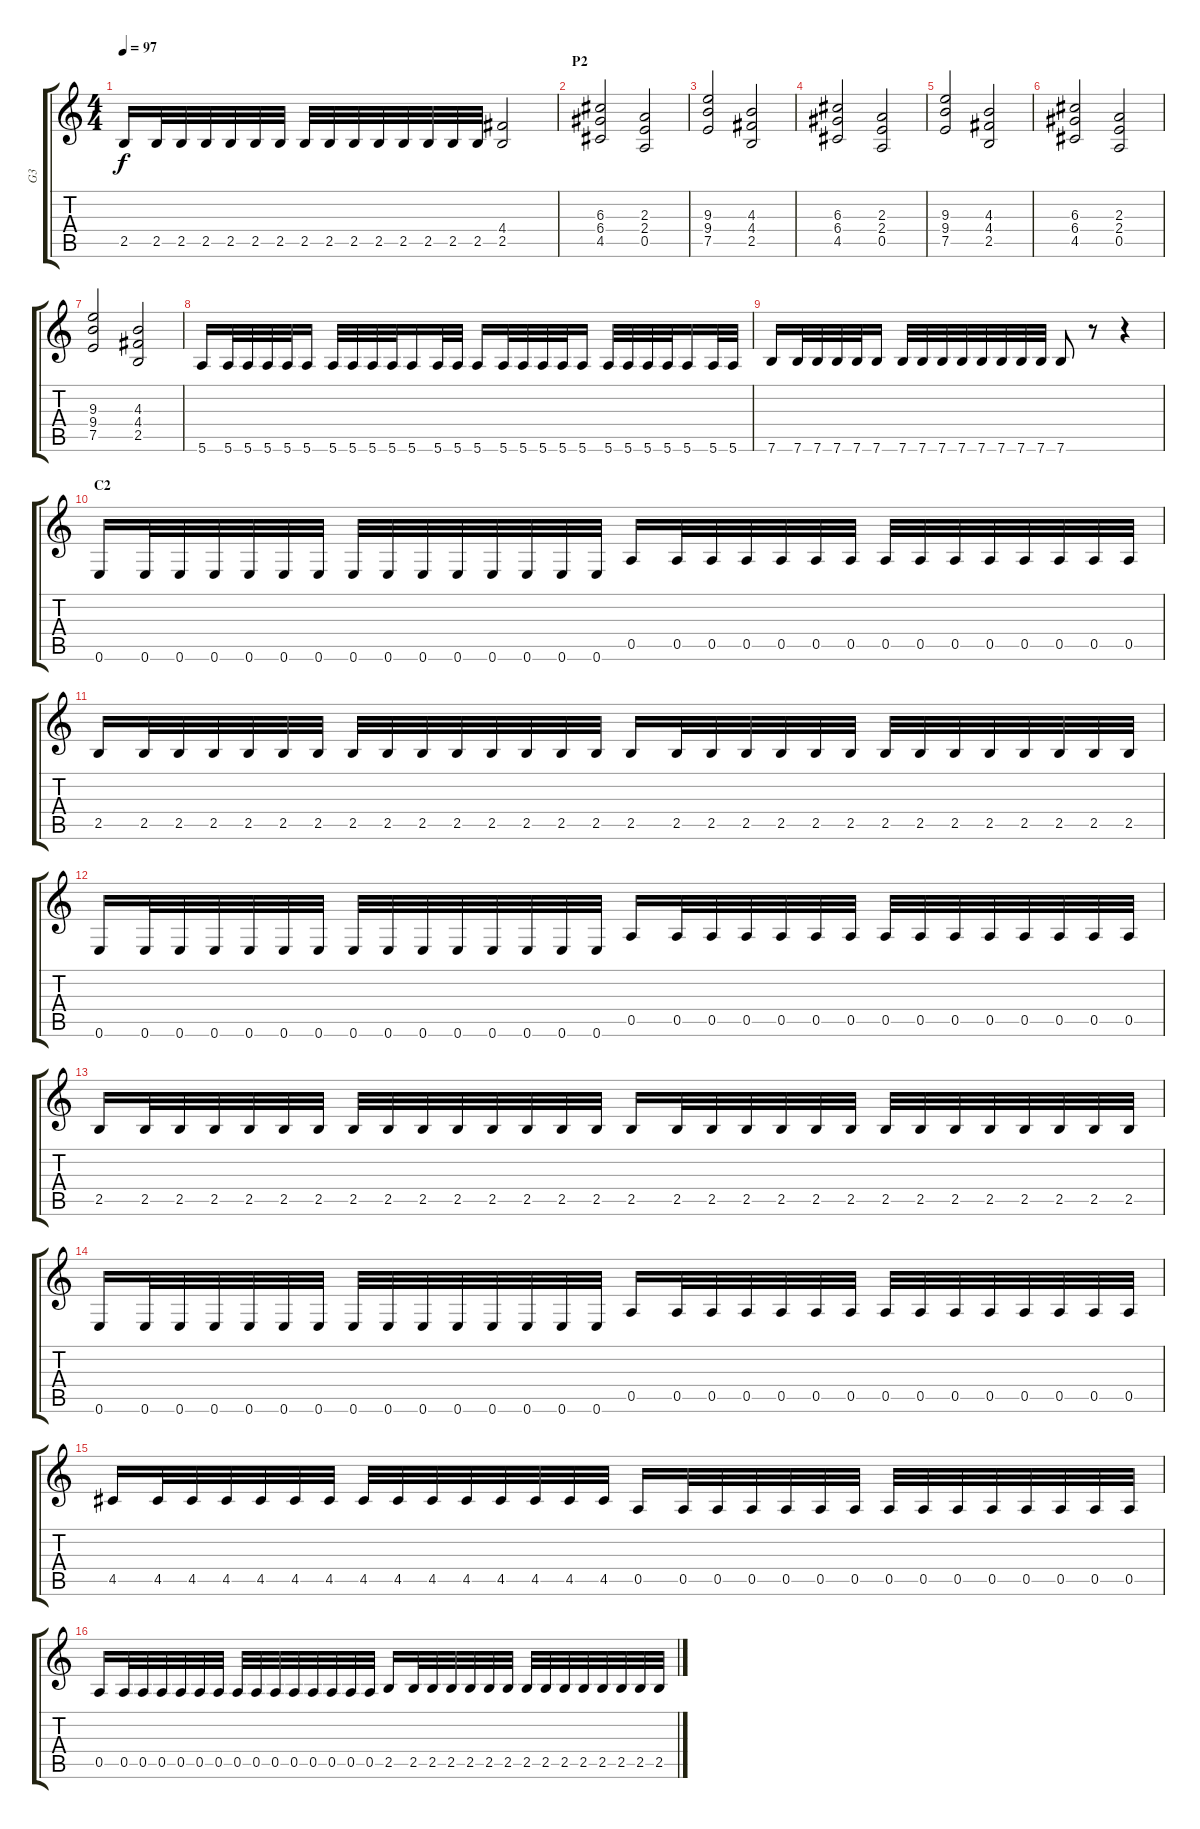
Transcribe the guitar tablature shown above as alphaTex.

\track ("G3" "G3") {instrument overdrivenguitar}
\staff {score tabs}
\tuning (E4 B3 G3 D3 A2 E2) {hide}
\ts (4 4)
\tempo 97
\clef g2
\ks c
2.5.16{dy f} 2.5.32 2.5.32 2.5.32 2.5.32 2.5.32 2.5.32 2.5.32 2.5.32 2.5.32 2.5.32 2.5.32 2.5.32 2.5.32 2.5.32 (4.4 2.5).2 |
\section ("" "P2")
(6.3 6.4 4.5).2 (2.3 2.4 0.5).2 |
(9.3 9.4 7.5).2 (4.3 4.4 2.5).2 |
(6.3 6.4 4.5).2 (2.3 2.4 0.5).2 |
(9.3 9.4 7.5).2 (4.3 4.4 2.5).2 |
(6.3 6.4 4.5).2 (2.3 2.4 0.5).2 |
(9.3 9.4 7.5).2 (4.3 4.4 2.5).2 |
5.6.16 5.6.32 5.6.32 5.6.32 5.6.32 5.6.16 5.6.32 5.6.32 5.6.32 5.6.32 5.6.16 5.6.32 5.6.32 5.6.16 5.6.32 5.6.32 5.6.32 5.6.32 5.6.16 5.6.32 5.6.32 5.6.32 5.6.32 5.6.16 5.6.32 5.6.32 |
7.6.16 7.6.32 7.6.32 7.6.32 7.6.32 7.6.16 7.6.32 7.6.32 7.6.32 7.6.32 7.6.32 7.6.32 7.6.32 7.6.32 7.6.8 r.8 r.4 |
\section ("" "C2")
0.6.16 0.6.32 0.6.32 0.6.32 0.6.32 0.6.32 0.6.32 0.6.32 0.6.32 0.6.32 0.6.32 0.6.32 0.6.32 0.6.32 0.6.32 0.5.16 0.5.32 0.5.32 0.5.32 0.5.32 0.5.32 0.5.32 0.5.32 0.5.32 0.5.32 0.5.32 0.5.32 0.5.32 0.5.32 0.5.32 |
2.5.16 2.5.32 2.5.32 2.5.32 2.5.32 2.5.32 2.5.32 2.5.32 2.5.32 2.5.32 2.5.32 2.5.32 2.5.32 2.5.32 2.5.32 2.5.16 2.5.32 2.5.32 2.5.32 2.5.32 2.5.32 2.5.32 2.5.32 2.5.32 2.5.32 2.5.32 2.5.32 2.5.32 2.5.32 2.5.32 |
0.6.16 0.6.32 0.6.32 0.6.32 0.6.32 0.6.32 0.6.32 0.6.32 0.6.32 0.6.32 0.6.32 0.6.32 0.6.32 0.6.32 0.6.32 0.5.16 0.5.32 0.5.32 0.5.32 0.5.32 0.5.32 0.5.32 0.5.32 0.5.32 0.5.32 0.5.32 0.5.32 0.5.32 0.5.32 0.5.32 |
2.5.16 2.5.32 2.5.32 2.5.32 2.5.32 2.5.32 2.5.32 2.5.32 2.5.32 2.5.32 2.5.32 2.5.32 2.5.32 2.5.32 2.5.32 2.5.16 2.5.32 2.5.32 2.5.32 2.5.32 2.5.32 2.5.32 2.5.32 2.5.32 2.5.32 2.5.32 2.5.32 2.5.32 2.5.32 2.5.32 |
0.6.16 0.6.32 0.6.32 0.6.32 0.6.32 0.6.32 0.6.32 0.6.32 0.6.32 0.6.32 0.6.32 0.6.32 0.6.32 0.6.32 0.6.32 0.5.16 0.5.32 0.5.32 0.5.32 0.5.32 0.5.32 0.5.32 0.5.32 0.5.32 0.5.32 0.5.32 0.5.32 0.5.32 0.5.32 0.5.32 |
4.5.16 4.5.32 4.5.32 4.5.32 4.5.32 4.5.32 4.5.32 4.5.32 4.5.32 4.5.32 4.5.32 4.5.32 4.5.32 4.5.32 4.5.32 0.5.16 0.5.32 0.5.32 0.5.32 0.5.32 0.5.32 0.5.32 0.5.32 0.5.32 0.5.32 0.5.32 0.5.32 0.5.32 0.5.32 0.5.32 |
0.5.16 0.5.32 0.5.32 0.5.32 0.5.32 0.5.32 0.5.32 0.5.32 0.5.32 0.5.32 0.5.32 0.5.32 0.5.32 0.5.32 0.5.32 2.5.16 2.5.32 2.5.32 2.5.32 2.5.32 2.5.32 2.5.32 2.5.32 2.5.32 2.5.32 2.5.32 2.5.32 2.5.32 2.5.32 2.5.32
